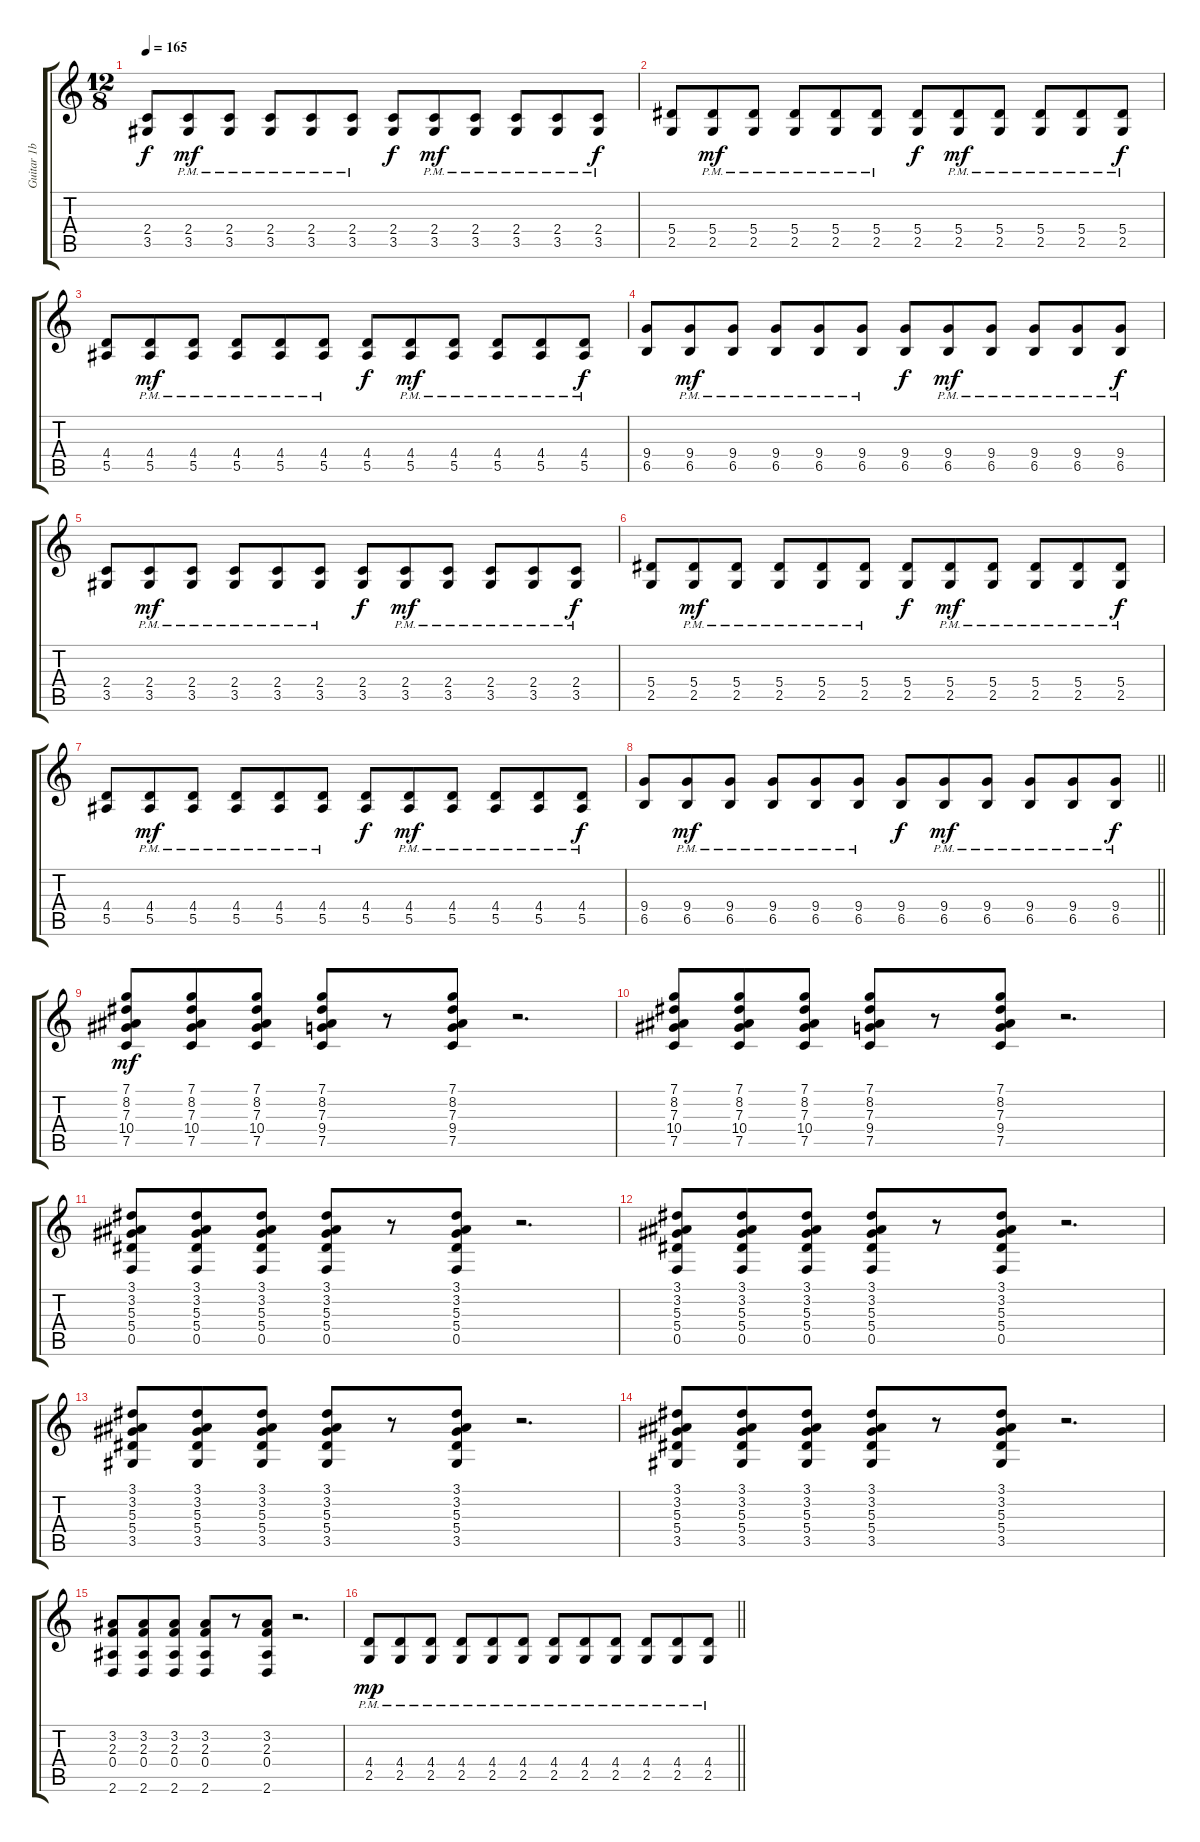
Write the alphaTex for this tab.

\track ("Guitar 1b" "Guitar 1b") {instrument distortionguitar}
\staff {score tabs}
\tuning (C4 G3 Eb3 Bb2 F2 C2) {hide}
\ts (12 8)
\section ("" "")
\tempo 165
\clef g2
\ks c
(2.4 3.5).8{dy f} (2.4{pm} 3.5{pm}).8{dy mf} (2.4{pm} 3.5{pm}).8 (2.4{pm} 3.5{pm}).8 (2.4{pm} 3.5{pm}).8 (2.4{pm} 3.5{pm}).8 (2.4 3.5).8{dy f} (2.4{pm} 3.5{pm}).8{dy mf} (2.4{pm} 3.5{pm}).8 (2.4{pm} 3.5{pm}).8 (2.4{pm} 3.5{pm}).8 (2.4{pm} 3.5{pm}).8{dy f} |
(5.4 2.5).8 (5.4{pm} 2.5{pm}).8{dy mf} (5.4{pm} 2.5{pm}).8 (5.4{pm} 2.5{pm}).8 (5.4{pm} 2.5{pm}).8 (5.4{pm} 2.5{pm}).8 (5.4 2.5).8{dy f} (5.4{pm} 2.5{pm}).8{dy mf} (5.4{pm} 2.5{pm}).8 (5.4{pm} 2.5{pm}).8 (5.4{pm} 2.5{pm}).8 (5.4{pm} 2.5{pm}).8{dy f} |
(4.4 5.5).8 (4.4{pm} 5.5{pm}).8{dy mf} (4.4{pm} 5.5{pm}).8 (4.4{pm} 5.5{pm}).8 (4.4{pm} 5.5{pm}).8 (4.4{pm} 5.5{pm}).8 (4.4 5.5).8{dy f} (4.4{pm} 5.5{pm}).8{dy mf} (4.4{pm} 5.5{pm}).8 (4.4{pm} 5.5{pm}).8 (4.4{pm} 5.5{pm}).8 (4.4{pm} 5.5{pm}).8{dy f} |
(9.4 6.5).8 (9.4{pm} 6.5{pm}).8{dy mf} (9.4{pm} 6.5{pm}).8 (9.4{pm} 6.5{pm}).8 (9.4{pm} 6.5{pm}).8 (9.4{pm} 6.5{pm}).8 (9.4 6.5).8{dy f} (9.4{pm} 6.5{pm}).8{dy mf} (9.4{pm} 6.5{pm}).8 (9.4{pm} 6.5{pm}).8 (9.4{pm} 6.5{pm}).8 (9.4{pm} 6.5{pm}).8{dy f} |
(2.4 3.5).8 (2.4{pm} 3.5{pm}).8{dy mf} (2.4{pm} 3.5{pm}).8 (2.4{pm} 3.5{pm}).8 (2.4{pm} 3.5{pm}).8 (2.4{pm} 3.5{pm}).8 (2.4 3.5).8{dy f} (2.4{pm} 3.5{pm}).8{dy mf} (2.4{pm} 3.5{pm}).8 (2.4{pm} 3.5{pm}).8 (2.4{pm} 3.5{pm}).8 (2.4{pm} 3.5{pm}).8{dy f} |
(5.4 2.5).8 (5.4{pm} 2.5{pm}).8{dy mf} (5.4{pm} 2.5{pm}).8 (5.4{pm} 2.5{pm}).8 (5.4{pm} 2.5{pm}).8 (5.4{pm} 2.5{pm}).8 (5.4 2.5).8{dy f} (5.4{pm} 2.5{pm}).8{dy mf} (5.4{pm} 2.5{pm}).8 (5.4{pm} 2.5{pm}).8 (5.4{pm} 2.5{pm}).8 (5.4{pm} 2.5{pm}).8{dy f} |
(4.4 5.5).8 (4.4{pm} 5.5{pm}).8{dy mf} (4.4{pm} 5.5{pm}).8 (4.4{pm} 5.5{pm}).8 (4.4{pm} 5.5{pm}).8 (4.4{pm} 5.5{pm}).8 (4.4 5.5).8{dy f} (4.4{pm} 5.5{pm}).8{dy mf} (4.4{pm} 5.5{pm}).8 (4.4{pm} 5.5{pm}).8 (4.4{pm} 5.5{pm}).8 (4.4{pm} 5.5{pm}).8{dy f} |
\barLineRight lightlight
(9.4 6.5).8 (9.4{pm} 6.5{pm}).8{dy mf} (9.4{pm} 6.5{pm}).8 (9.4{pm} 6.5{pm}).8 (9.4{pm} 6.5{pm}).8 (9.4{pm} 6.5{pm}).8 (9.4 6.5).8{dy f} (9.4{pm} 6.5{pm}).8{dy mf} (9.4{pm} 6.5{pm}).8 (9.4{pm} 6.5{pm}).8 (9.4{pm} 6.5{pm}).8 (9.4{pm} 6.5{pm}).8{dy f} |
\section ("" "")
(7.1 8.2 7.3 10.4 7.5).8{dy mf} (7.1 8.2 7.3 10.4 7.5).8 (7.1 8.2 7.3 10.4 7.5).8 (7.1 8.2 7.3 9.4 7.5).8 r.8 (7.1 8.2 7.3 9.4 7.5).8 r.2{d} |
(7.1 8.2 7.3 10.4 7.5).8 (7.1 8.2 7.3 10.4 7.5).8 (7.1 8.2 7.3 10.4 7.5).8 (7.1 8.2 7.3 9.4 7.5).8 r.8 (7.1 8.2 7.3 9.4 7.5).8 r.2{d} |
(3.1 3.2 5.3 5.4 0.5).8 (3.1 3.2 5.3 5.4 0.5).8 (3.1 3.2 5.3 5.4 0.5).8 (3.1 3.2 5.3 5.4 0.5).8 r.8 (3.1 3.2 5.3 5.4 0.5).8 r.2{d} |
(3.1 3.2 5.3 5.4 0.5).8 (3.1 3.2 5.3 5.4 0.5).8 (3.1 3.2 5.3 5.4 0.5).8 (3.1 3.2 5.3 5.4 0.5).8 r.8 (3.1 3.2 5.3 5.4 0.5).8 r.2{d} |
(3.1 3.2 5.3 5.4 3.5).8 (3.1 3.2 5.3 5.4 3.5).8 (3.1 3.2 5.3 5.4 3.5).8 (3.1 3.2 5.3 5.4 3.5).8 r.8 (3.1 3.2 5.3 5.4 3.5).8 r.2{d} |
(3.1 3.2 5.3 5.4 3.5).8 (3.1 3.2 5.3 5.4 3.5).8 (3.1 3.2 5.3 5.4 3.5).8 (3.1 3.2 5.3 5.4 3.5).8 r.8 (3.1 3.2 5.3 5.4 3.5).8 r.2{d} |
(3.2 2.3 0.4 2.6).8 (3.2 2.3 0.4 2.6).8 (3.2 2.3 0.4 2.6).8 (3.2 2.3 0.4 2.6).8 r.8 (3.2 2.3 0.4 2.6).8 r.2{d} |
\barLineRight lightlight
(4.4{pm} 2.5{pm}).8{dy mp} (4.4{pm} 2.5{pm}).8 (4.4{pm} 2.5{pm}).8 (4.4{pm} 2.5{pm}).8 (4.4{pm} 2.5{pm}).8 (4.4{pm} 2.5{pm}).8 (4.4{pm} 2.5{pm}).8 (4.4{pm} 2.5{pm}).8 (4.4{pm} 2.5{pm}).8 (4.4{pm} 2.5{pm}).8 (4.4{pm} 2.5{pm}).8 (4.4{pm} 2.5{pm}).8
